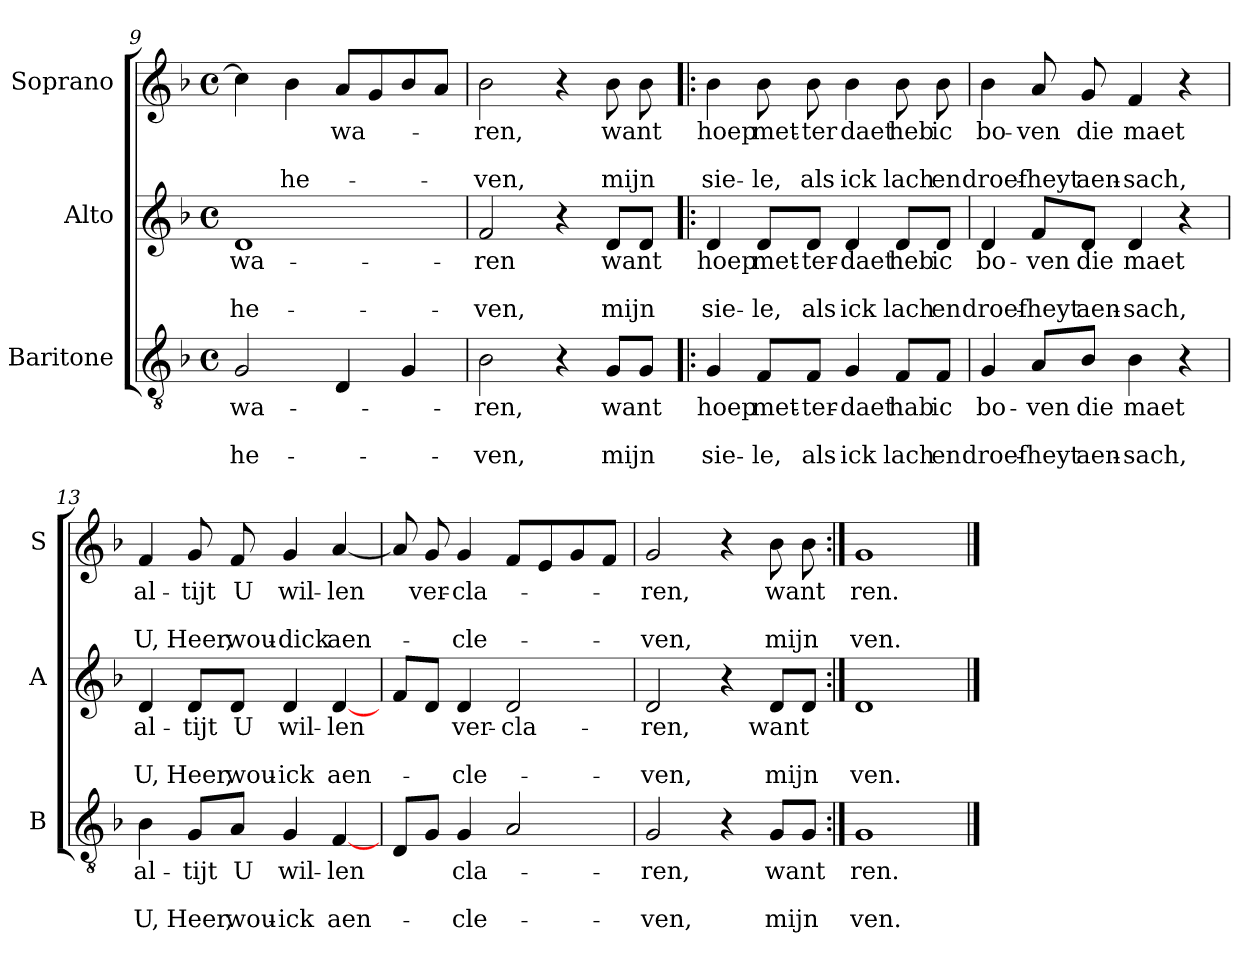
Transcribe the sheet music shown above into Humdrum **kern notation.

**kern	**text	**text	**text	**kern	**text	**text	**text	**kern	**text	**text	**text
*part3	*part3	*part3	*part3	*part2	*part2	*part2	*part2	*part1	*part1	*part1	*part1
*staff3	*staff3	*staff3	*staff3	*staff2	*staff2	*staff2	*staff2	*staff1	*staff1	*staff1	*staff1
*I"Baritone	*	*	*	*I"Alto	*	*	*	*I"Soprano	*	*	*
*I'B	*	*	*	*I'A	*	*	*	*I'S	*	*	*
*clefGv2	*	*	*	*clefG2	*	*	*	*clefG2	*	*	*
*k[b-]	*	*	*	*k[b-]	*	*	*	*k[b-]	*	*	*
*F:	*	*	*	*F:	*	*	*	*F:	*	*	*
*M4/4	*	*	*	*M4/4	*	*	*	*M4/4	*	*	*
*met(c)	*	*	*	*met(c)	*	*	*	*met(c)	*	*	*
=9	=9	=9	=9	=9	=9	=9	=9	=9	=9	=9	=9
!	!LO:LY:b	!	!LO:LY:b	!	!LO:LY:b	!	!LO:LY:b	!	!	!	!
2G/	-wa-	.	-he-	1d	-wa-	.	he-	4cc\]	.	.	.
!	!	!	!	!	!	!	!	!	!	!	!LO:LY:b
.	.	.	.	.	.	.	.	4b-\	.	.	-he-
!	!	!	!	!	!	!	!	!	!LO:LY:b	!	!
4D/	.	.	.	.	.	.	.	8a/L	-wa-	.	.
.	.	.	.	.	.	.	.	8g/	.	.	.
4G/	.	.	.	.	.	.	.	8b-/	.	.	.
.	.	.	.	.	.	.	.	8a/J	.	.	.
!!LO:PB:g=z
=10	=10	=10	=10	=10	=10	=10	=10	=10	=10	=10	=10
!	!LO:LY:b	!	!LO:LY:b	!	!LO:LY:b	!	!LO:LY:b	!	!LO:LY:b	!	!LO:LY:b
2B-\	-ren,	.	-ven,	2f/	-ren	.	-ven,	2b-\	-ren,	.	-ven,
4r	.	.	.	4r	.	.	.	4r	.	.	.
!	!LO:LY:b	!	!LO:LY:b	!	!LO:LY:b	!	!LO:LY:b	!	!LO:LY:b	!	!LO:LY:b
8G/L	want	.	mijn	8d/L	want	.	mijn	8b-\	want	.	mijn
8G/J	.	.	.	8d/J	.	.	.	8b-\	.	.	.
=11!|:	=11!|:	=11!|:	=11!|:	=11!|:	=11!|:	=11!|:	=11!|:	=11!|:	=11!|:	=11!|:	=11!|:
!	!LO:LY:b	!	!LO:LY:b	!	!LO:LY:b	!	!LO:LY:b	!	!LO:LY:b	!	!LO:LY:b
4G/	hoep	.	sie-	4d/	hoep	.	sie-	4b-\	hoep	.	sie-
!	!LO:LY:b	!	!LO:LY:b	!	!LO:LY:b	!	!LO:LY:b	!	!LO:LY:b	!	!LO:LY:b
8F/L	met-	.	-le,	8d/L	met-	.	-le,	8b-\	met-	.	-le,
!	!LO:LY:b	!	!LO:LY:b	!	!LO:LY:b	!	!LO:LY:b	!	!LO:LY:b	!	!LO:LY:b
8F/J	-ter-	.	als	8d/J	-ter-	.	als	8b-\	-ter	.	als
!	!LO:LY:b	!	!LO:LY:b	!	!LO:LY:b	!	!LO:LY:b	!	!LO:LY:b	!	!LO:LY:b
4G/	-daet	.	ick	4d/	-daet	.	ick	4b-\	daet	.	ick
!	!LO:LY:b	!	!LO:LY:b	!	!LO:LY:b	!	!LO:LY:b	!	!LO:LY:b	!	!LO:LY:b
8F/L	hab	.	lach	8d/L	heb	.	lach	8b-\	heb	.	lach
!	!LO:LY:b	!	!LO:LY:b	!	!LO:LY:b	!	!LO:LY:b	!	!LO:LY:b	!	!LO:LY:b
8F/J	ic	.	en	8d/J	ic	.	en	8b-\	ic	.	en
=12	=12	=12	=12	=12	=12	=12	=12	=12	=12	=12	=12
!	!LO:LY:b	!	!LO:LY:b	!	!LO:LY:b	!	!LO:LY:b	!	!LO:LY:b	!	!LO:LY:b
4G/	bo-	.	droef-	4d/	bo-	.	droef-	4b-\	bo-	.	droef-
!	!LO:LY:b	!	!LO:LY:b	!	!LO:LY:b	!	!LO:LY:b	!	!LO:LY:b	!	!LO:LY:b
8A/L	-ven	.	-heyt	8f/L	-ven	.	-heyt	8a/	-ven	.	-heyt
!	!LO:LY:b	!	!LO:LY:b	!	!LO:LY:b	!	!LO:LY:b	!	!LO:LY:b	!	!LO:LY:b
8B-/J	die	.	aen-	8d/J	die	.	aen-	8g/	die	.	aen-
!	!LO:LY:b	!	!LO:LY:b	!	!LO:LY:b	!	!LO:LY:b	!	!LO:LY:b	!	!LO:LY:b
4B-\	maet	.	-sach,	4d/	maet	.	-sach,	4f/	maet	.	-sach,
4r	.	.	.	4r	.	.	.	4r	.	.	.
=13	=13	=13	=13	=13	=13	=13	=13	=13	=13	=13	=13
!	!LO:LY:b	!	!LO:LY:b	!	!LO:LY:b	!	!LO:LY:b	!	!LO:LY:b	!	!LO:LY:b
4B-\	al-	.	U,	4d/	al-	.	U,	4f/	al-	.	U,
!	!LO:LY:b	!	!LO:LY:b	!	!LO:LY:b	!	!LO:LY:b	!	!LO:LY:b	!	!LO:LY:b
8G/L	-tijt	.	Heer,	8d/L	-tijt	.	Heer,	8g/	-tijt	.	Heer,
!	!LO:LY:b	!	!LO:LY:b	!	!LO:LY:b	!	!LO:LY:b	!	!LO:LY:b	!	!LO:LY:b
8A/J	U	.	wou-	8d/J	U	.	wou-	8f/	U	.	wou-
!	!LO:LY:b	!	!LO:LY:b	!	!LO:LY:b	!	!LO:LY:b	!	!LO:LY:b	!	!LO:LY:b
4G/	wil-	.	-ick	4d/	wil-	.	-ick	4g/	wil-	.	-dick
!	!LO:LY:b	!	!LO:LY:b	!	!LO:LY:b	!	!LO:LY:b	!	!LO:LY:b	!	!LO:LY:b
[4F/	-len	.	aen-	[4d/	-len	.	aen-	[4a/	-len	.	aen-
!!LO:LB:g=z
=14	=14	=14	=14	=14	=14	=14	=14	=14	=14	=14	=14
8D/L	.	.	.	8f/L	.	.	.	8a/]	.	.	.
!	!	!	!	!	!	!	!	!	!LO:LY:b	!	!
8G/J	.	.	.	8d/J	.	.	.	8g/	ver-	.	.
!	!LO:LY:b	!	!LO:LY:b	!	!LO:LY:b	!	!LO:LY:b	!	!LO:LY:b	!	!LO:LY:b
4G/	cla-	.	-cle-	4d/	ver-	.	-cle-	4g/	-cla-	.	-cle-
!	!	!	!	!	!LO:LY:b	!	!	!	!	!	!
2A/	.	.	.	2d/	-cla-	.	.	8f/L	.	.	.
.	.	.	.	.	.	.	.	8e/	.	.	.
.	.	.	.	.	.	.	.	8g/	.	.	.
.	.	.	.	.	.	.	.	8f/J	.	.	.
=15	=15	=15	=15	=15	=15	=15	=15	=15	=15	=15	=15
!	!LO:LY:b	!	!LO:LY:b	!	!LO:LY:b	!	!LO:LY:b	!	!LO:LY:b	!	!LO:LY:b
2G/	-ren,	.	-ven,	2d/	-ren,	.	-ven,	2g/	-ren,	.	-ven,
4r	.	.	.	4r	.	.	.	4r	.	.	.
!	!LO:LY:b	!	!LO:LY:b	!	!LO:LY:b	!	!LO:LY:b	!	!LO:LY:b	!	!LO:LY:b
8G/L	want	.	mijn	8d/L	want	.	mijn	8b-\	want	.	mijn
8G/J	.	.	.	8d/J	.	.	.	8b-\	.	.	.
=16:|!	=16:|!	=16:|!	=16:|!	=16:|!	=16:|!	=16:|!	=16:|!	=16:|!	=16:|!	=16:|!	=16:|!
!	!LO:LY:b	!	!LO:LY:b	!	!	!	!LO:LY:b	!	!LO:LY:b	!	!LO:LY:b
1G	ren.	.	ven.	1d	.	.	ven.	1g	ren.	.	ven.
==	==	==	==	==	==	==	==	==	==	==	==
*-	*-	*-	*-	*-	*-	*-	*-	*-	*-	*-	*-
